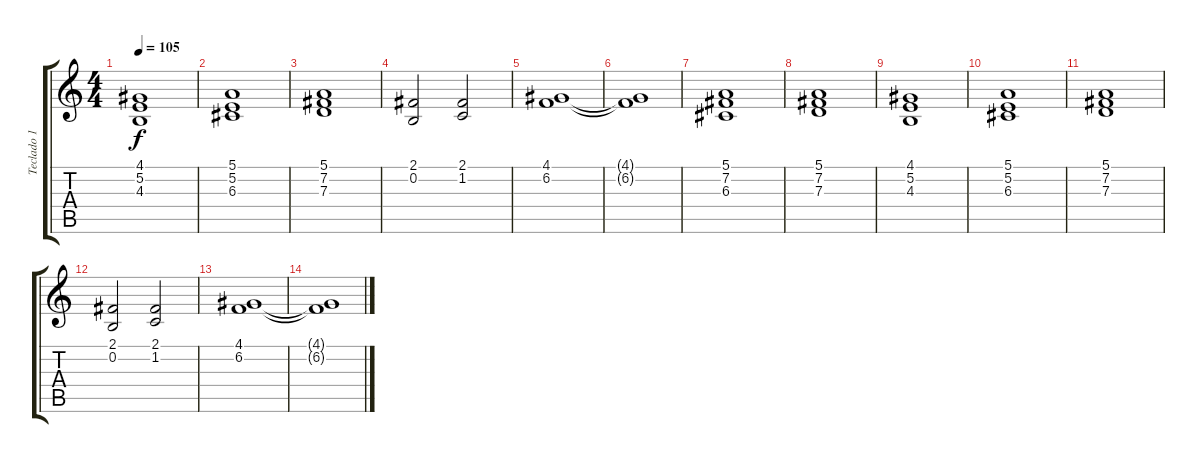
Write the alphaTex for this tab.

\track ("Teclado 1" "Teclado 1") {instrument lead2sawtooth}
\staff {score tabs}
\tuning (E4 B3 G3 D3 A2 E2) {hide}
\ts (4 4)
\tempo 105
\clef g2
\ks c
(4.1 5.2 4.3).1{dy f} |
(5.1 5.2 6.3).1 |
(5.1 7.2 7.3).1 |
(2.1 0.2).2 (2.1 1.2).2 |
(4.1 6.2).1 |
(4.1{t} 6.2{t}).1 |
(5.1 7.2 6.3).1{volume 11} |
(5.1 7.2 7.3).1 |
(4.1 5.2 4.3).1 |
(5.1 5.2 6.3).1 |
(5.1 7.2 7.3).1{volume 5} |
(2.1 0.2).2 (2.1 1.2).2 |
(4.1 6.2).1 |
(4.1{t} 6.2{t}).1
